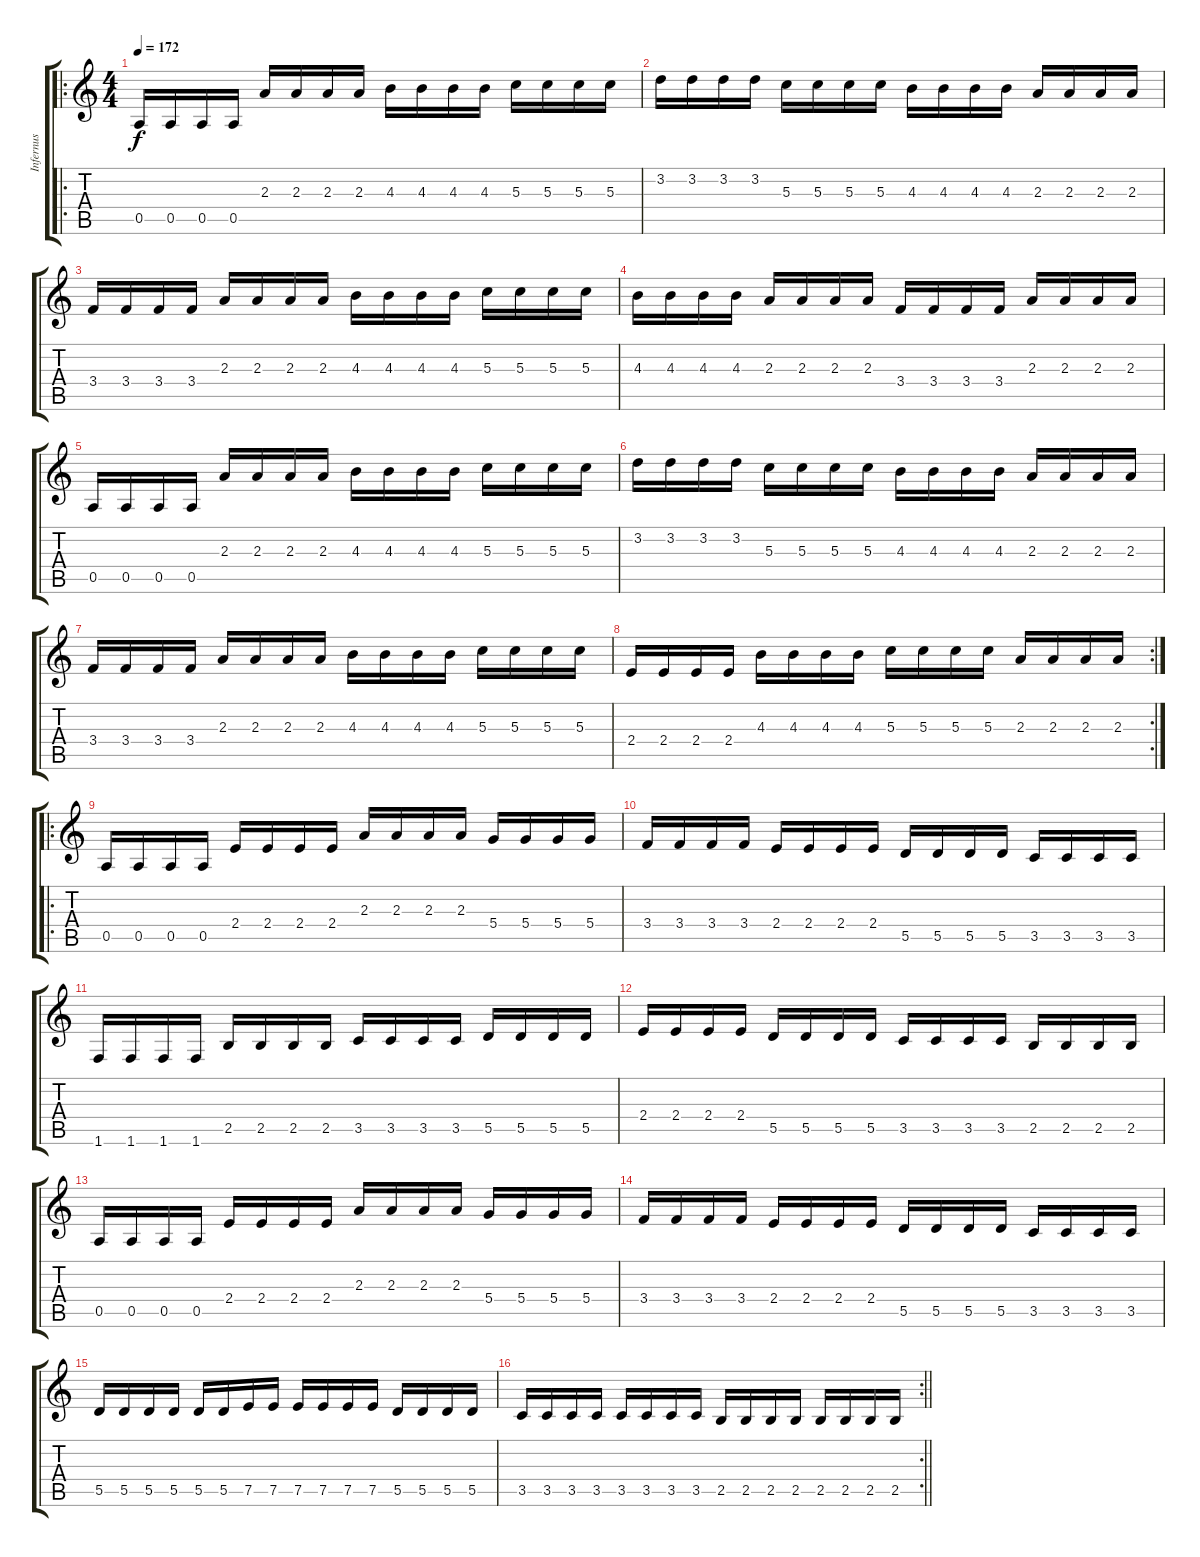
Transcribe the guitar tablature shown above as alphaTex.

\track ("Infernus" "Infernus") {instrument distortionguitar}
\staff {score tabs}
\tuning (E4 B3 G3 D3 A2 E2) {hide}
\ro
\ts (4 4)
\tempo 172
\clef g2
\ks c
0.5.16{dy f} 0.5.16 0.5.16 0.5.16 2.3.16 2.3.16 2.3.16 2.3.16 4.3.16 4.3.16 4.3.16 4.3.16 5.3.16 5.3.16 5.3.16 5.3.16 |
3.2.16 3.2.16 3.2.16 3.2.16 5.3.16 5.3.16 5.3.16 5.3.16 4.3.16 4.3.16 4.3.16 4.3.16 2.3.16 2.3.16 2.3.16 2.3.16 |
3.4.16 3.4.16 3.4.16 3.4.16 2.3.16 2.3.16 2.3.16 2.3.16 4.3.16 4.3.16 4.3.16 4.3.16 5.3.16 5.3.16 5.3.16 5.3.16 |
4.3.16 4.3.16 4.3.16 4.3.16 2.3.16 2.3.16 2.3.16 2.3.16 3.4.16 3.4.16 3.4.16 3.4.16 2.3.16 2.3.16 2.3.16 2.3.16 |
0.5.16 0.5.16 0.5.16 0.5.16 2.3.16 2.3.16 2.3.16 2.3.16 4.3.16 4.3.16 4.3.16 4.3.16 5.3.16 5.3.16 5.3.16 5.3.16 |
3.2.16 3.2.16 3.2.16 3.2.16 5.3.16 5.3.16 5.3.16 5.3.16 4.3.16 4.3.16 4.3.16 4.3.16 2.3.16 2.3.16 2.3.16 2.3.16 |
3.4.16 3.4.16 3.4.16 3.4.16 2.3.16 2.3.16 2.3.16 2.3.16 4.3.16 4.3.16 4.3.16 4.3.16 5.3.16 5.3.16 5.3.16 5.3.16 |
\rc 2
2.4.16 2.4.16 2.4.16 2.4.16 4.3.16 4.3.16 4.3.16 4.3.16 5.3.16 5.3.16 5.3.16 5.3.16 2.3.16 2.3.16 2.3.16 2.3.16 |
\ro
0.5.16 0.5.16 0.5.16 0.5.16 2.4.16 2.4.16 2.4.16 2.4.16 2.3.16 2.3.16 2.3.16 2.3.16 5.4.16 5.4.16 5.4.16 5.4.16 |
3.4.16 3.4.16 3.4.16 3.4.16 2.4.16 2.4.16 2.4.16 2.4.16 5.5.16 5.5.16 5.5.16 5.5.16 3.5.16 3.5.16 3.5.16 3.5.16 |
1.6.16 1.6.16 1.6.16 1.6.16 2.5.16 2.5.16 2.5.16 2.5.16 3.5.16 3.5.16 3.5.16 3.5.16 5.5.16 5.5.16 5.5.16 5.5.16 |
2.4.16 2.4.16 2.4.16 2.4.16 5.5.16 5.5.16 5.5.16 5.5.16 3.5.16 3.5.16 3.5.16 3.5.16 2.5.16 2.5.16 2.5.16 2.5.16 |
0.5.16 0.5.16 0.5.16 0.5.16 2.4.16 2.4.16 2.4.16 2.4.16 2.3.16 2.3.16 2.3.16 2.3.16 5.4.16 5.4.16 5.4.16 5.4.16 |
3.4.16 3.4.16 3.4.16 3.4.16 2.4.16 2.4.16 2.4.16 2.4.16 5.5.16 5.5.16 5.5.16 5.5.16 3.5.16 3.5.16 3.5.16 3.5.16 |
5.5.16 5.5.16 5.5.16 5.5.16 5.5.16 5.5.16 7.5.16 7.5.16 7.5.16 7.5.16 7.5.16 7.5.16 5.5.16 5.5.16 5.5.16 5.5.16 |
\rc 2
\barLineRight lightlight
3.5.16 3.5.16 3.5.16 3.5.16 3.5.16 3.5.16 3.5.16 3.5.16 2.5.16 2.5.16 2.5.16 2.5.16 2.5.16 2.5.16 2.5.16 2.5.16
